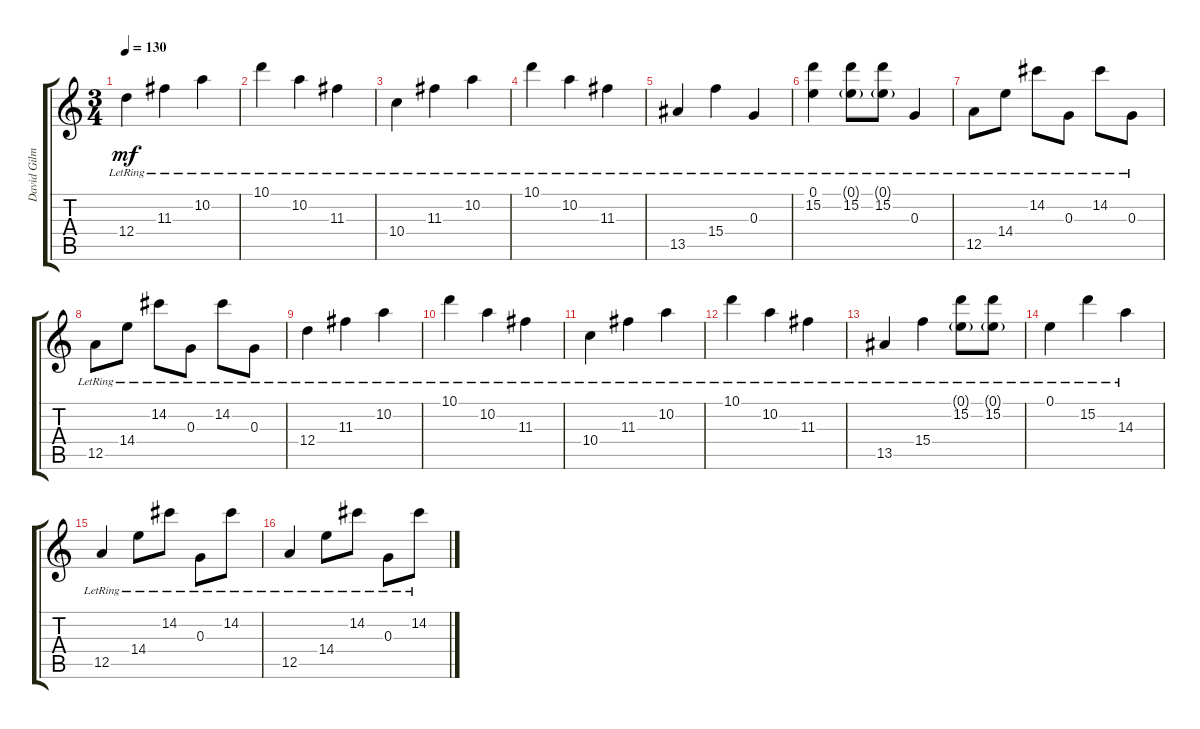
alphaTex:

\track ("David Gilmour" "David Gilm") {instrument acousticguitarsteel}
\staff {score tabs}
\tuning (E4 B3 G3 D3 A2 E2) {hide}
\ts (3 4)
\tempo 130
\clef g2
\ks c
12.4{lr}.4{dy mf} 11.3{lr}.4 10.2{lr}.4 |
10.1{lr}.4 10.2{lr}.4 11.3{lr}.4 |
10.4{lr}.4 11.3{lr}.4 10.2{lr}.4 |
10.1{lr}.4 10.2{lr}.4 11.3{lr}.4 |
13.5{lr}.4 15.4{lr}.4 0.3{lr}.4 |
(0.1{lr} 15.2{lr}).4 (0.1{g lr} 15.2{lr}).8 (0.1{g lr} 15.2{lr}).8 0.3{lr}.4 |
12.5{lr}.8 14.4{lr}.8 14.2{lr}.8 0.3{lr}.8 14.2{lr}.8 0.3{lr}.8 |
12.5{lr}.8 14.4{lr}.8 14.2{lr}.8 0.3{lr}.8 14.2{lr}.8 0.3{lr}.8 |
12.4{lr}.4 11.3{lr}.4 10.2{lr}.4 |
10.1{lr}.4 10.2{lr}.4 11.3{lr}.4 |
10.4{lr}.4 11.3{lr}.4 10.2{lr}.4 |
10.1{lr}.4 10.2{lr}.4 11.3{lr}.4 |
13.5{lr}.4 15.4{lr}.4 (0.1{g lr} 15.2{lr}).8 (0.1{g lr} 15.2{lr}).8 |
0.1{lr}.4 15.2{lr}.4 14.3{lr}.4 |
12.5{lr}.4 14.4{lr}.8 14.2{lr}.8 0.3{lr}.8 14.2{lr}.8 |
12.5{lr}.4 14.4{lr}.8 14.2{lr}.8 0.3{lr}.8 14.2{lr}.8
